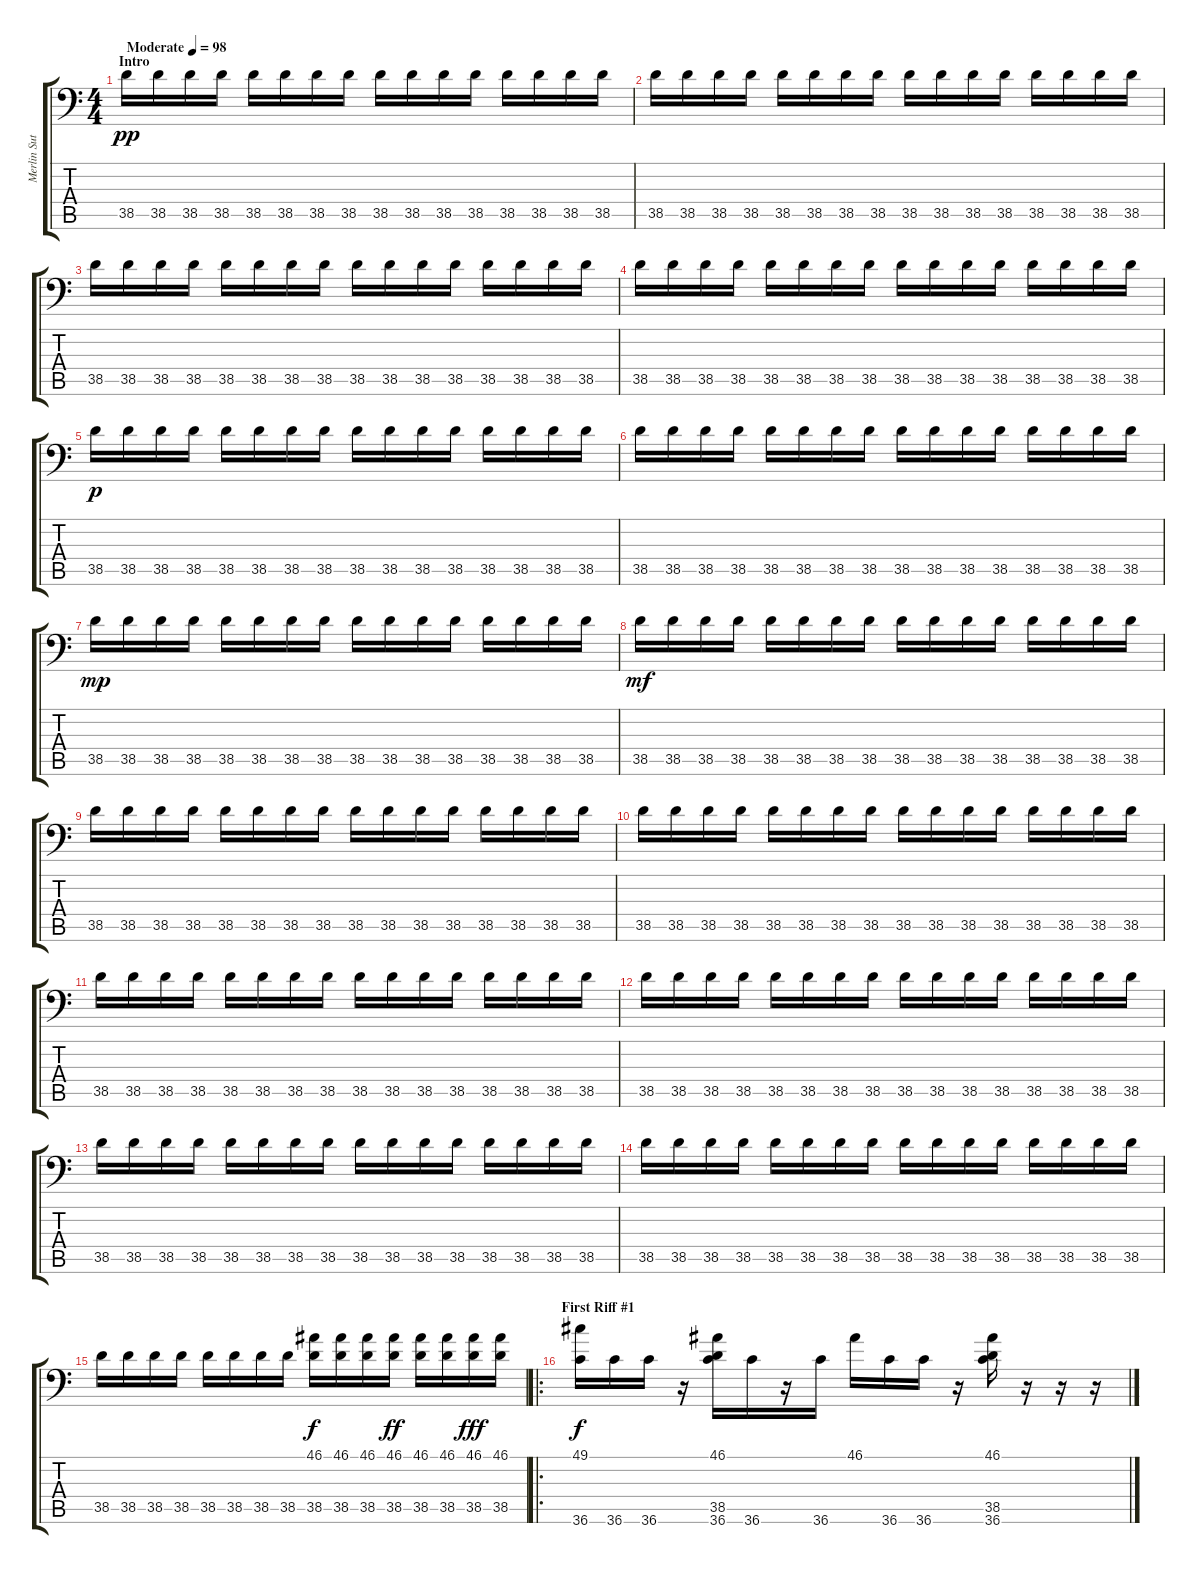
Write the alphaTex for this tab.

\track ("Merlin Sutter" "Merlin Sut") {instrument acousticgrandpiano}
\staff {score tabs}
\tuning (C-1 C-1 C-1 C-1 C-1 C-1) {hide}
\ts (4 4)
\section ("" "Intro")
\tempo (98 "Moderate")
\clef f4
\ks c
38.5.16{dy pp instrument acousticgrandpiano} 38.5.16 38.5.16 38.5.16 38.5.16 38.5.16 38.5.16 38.5.16 38.5.16 38.5.16 38.5.16 38.5.16 38.5.16 38.5.16 38.5.16 38.5.16 |
38.5.16 38.5.16 38.5.16 38.5.16 38.5.16 38.5.16 38.5.16 38.5.16 38.5.16 38.5.16 38.5.16 38.5.16 38.5.16 38.5.16 38.5.16 38.5.16 |
38.5.16 38.5.16 38.5.16 38.5.16 38.5.16 38.5.16 38.5.16 38.5.16 38.5.16 38.5.16 38.5.16 38.5.16 38.5.16 38.5.16 38.5.16 38.5.16 |
38.5.16 38.5.16 38.5.16 38.5.16 38.5.16 38.5.16 38.5.16 38.5.16 38.5.16 38.5.16 38.5.16 38.5.16 38.5.16 38.5.16 38.5.16 38.5.16 |
38.5.16{dy p} 38.5.16 38.5.16 38.5.16 38.5.16 38.5.16 38.5.16 38.5.16 38.5.16 38.5.16 38.5.16 38.5.16 38.5.16 38.5.16 38.5.16 38.5.16 |
38.5.16 38.5.16 38.5.16 38.5.16 38.5.16 38.5.16 38.5.16 38.5.16 38.5.16 38.5.16 38.5.16 38.5.16 38.5.16 38.5.16 38.5.16 38.5.16 |
38.5.16{dy mp} 38.5.16 38.5.16 38.5.16 38.5.16 38.5.16 38.5.16 38.5.16 38.5.16 38.5.16 38.5.16 38.5.16 38.5.16 38.5.16 38.5.16 38.5.16 |
38.5.16{dy mf} 38.5.16 38.5.16 38.5.16 38.5.16 38.5.16 38.5.16 38.5.16 38.5.16 38.5.16 38.5.16 38.5.16 38.5.16 38.5.16 38.5.16 38.5.16 |
38.5.16 38.5.16 38.5.16 38.5.16 38.5.16 38.5.16 38.5.16 38.5.16 38.5.16 38.5.16 38.5.16 38.5.16 38.5.16 38.5.16 38.5.16 38.5.16 |
38.5.16 38.5.16 38.5.16 38.5.16 38.5.16 38.5.16 38.5.16 38.5.16 38.5.16 38.5.16 38.5.16 38.5.16 38.5.16 38.5.16 38.5.16 38.5.16 |
38.5.16 38.5.16 38.5.16 38.5.16 38.5.16 38.5.16 38.5.16 38.5.16 38.5.16 38.5.16 38.5.16 38.5.16 38.5.16 38.5.16 38.5.16 38.5.16 |
38.5.16 38.5.16 38.5.16 38.5.16 38.5.16 38.5.16 38.5.16 38.5.16 38.5.16 38.5.16 38.5.16 38.5.16 38.5.16 38.5.16 38.5.16 38.5.16 |
38.5.16 38.5.16 38.5.16 38.5.16 38.5.16 38.5.16 38.5.16 38.5.16 38.5.16 38.5.16 38.5.16 38.5.16 38.5.16 38.5.16 38.5.16 38.5.16 |
38.5.16 38.5.16 38.5.16 38.5.16 38.5.16 38.5.16 38.5.16 38.5.16 38.5.16 38.5.16 38.5.16 38.5.16 38.5.16 38.5.16 38.5.16 38.5.16 |
38.5.16 38.5.16 38.5.16 38.5.16 38.5.16 38.5.16 38.5.16 38.5.16 (46.1 38.5).16{dy f} (46.1 38.5).16 (46.1 38.5).16 (46.1 38.5).16{dy ff} (46.1 38.5).16 (46.1 38.5).16 (46.1 38.5).16{dy fff} (46.1 38.5).16 |
\ro
\section ("" "First Riff #1")
(49.1 36.6).16{dy f} 36.6.16 36.6.16 r.16 (46.1 38.5 36.6).16 36.6.16 r.16 36.6.16 46.1.16 36.6.16 36.6.16 r.16 (46.1 38.5 36.6).16 r.16 r.16 r.16
